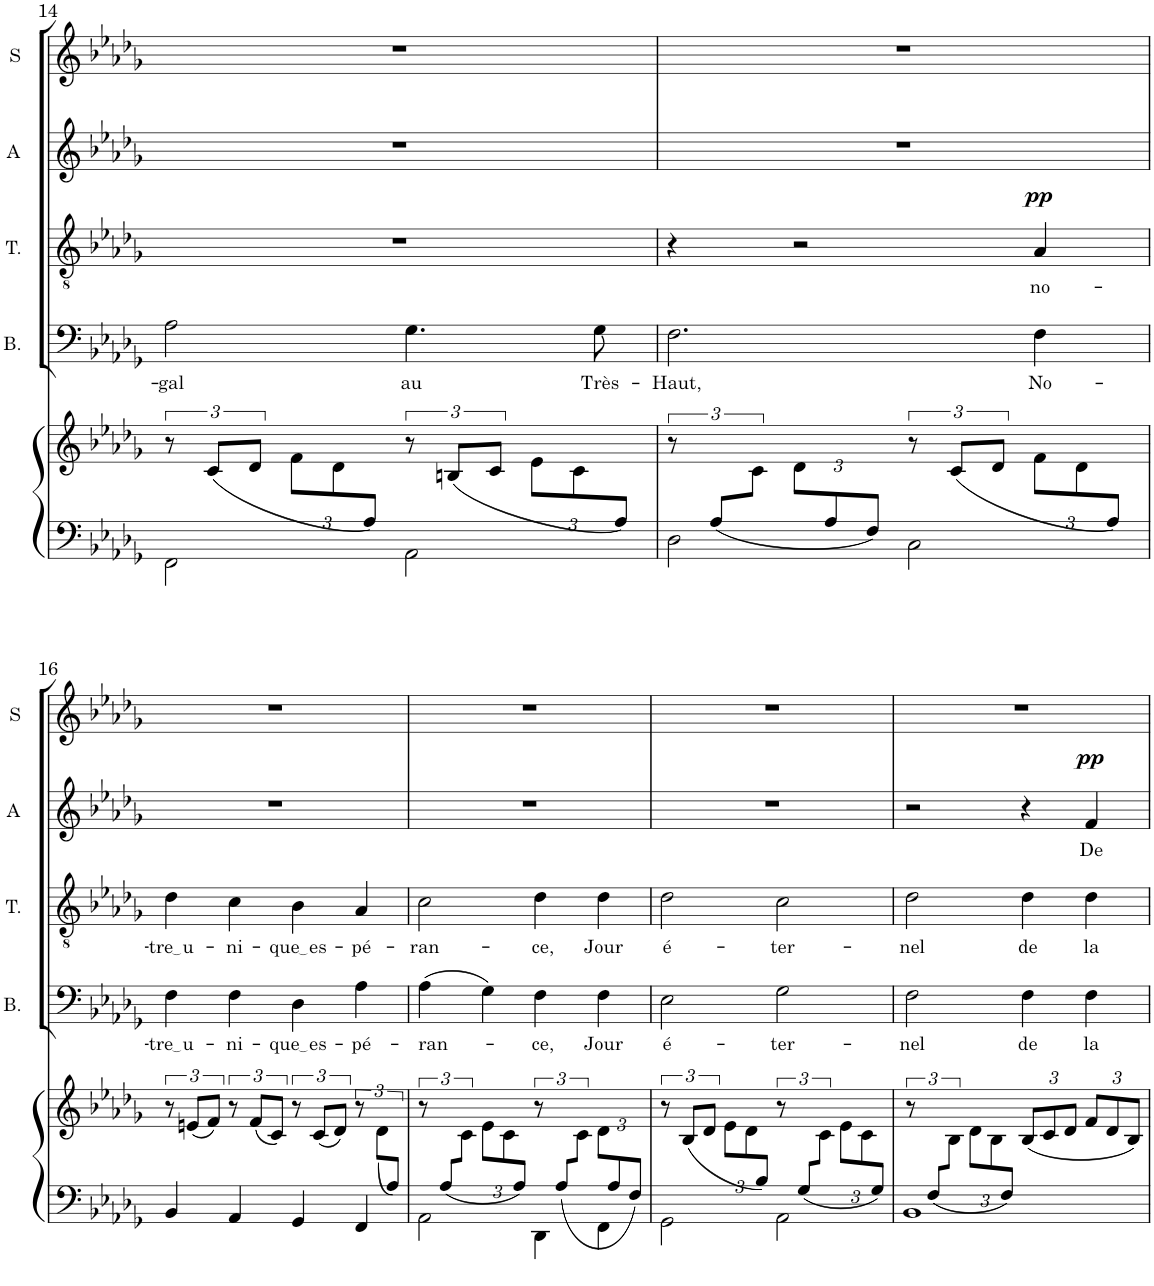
**kern	**kern	**kern	**text	**kern	**text	**dynam	**kern	**text	**dynam	**kern
*part5	*part5	*part4	*part4	*part3	*part3	*part3	*part2	*part2	*part2	*part1
*staff6	*staff5	*staff4	*staff4	*staff3	*staff3	*staff3	*staff2	*staff2	*staff2	*staff1
*I"Organ or Piano	*	*I"Basse	*	*I"Ténor	*	*	*I"Alto	*	*	*I"Soprano
*	*	*I'B.	*	*I'T.	*	*	*I'A	*	*	*I'S
!!LO:PB:g=z
*clefF4	*clefG2	*clefF4	*	*clefGv2	*	*	*clefG2	*	*	*clefG2
*k[b-e-a-d-g-]	*k[b-e-a-d-g-]	*k[b-e-a-d-g-]	*	*k[b-e-a-d-g-]	*	*	*k[b-e-a-d-g-]	*	*	*k[b-e-a-d-g-]
*M4/4	*M4/4	*M4/4	*	*M4/4	*	*	*M4/4	*	*	*M4/4
*met(c)	*met(c)	*met(c)	*	*met(c)	*	*	*met(c)	*	*	*met(c)
=14	=14	=14	=14	=14	=14	=14	=14	=14	=14	=14
*^	*	*	*	*	*	*	*	*	*	*
!	!	!	!	!LO:LY:b	!	!	!	!	!	!	!
12%5ryy	2FF\	12r	2A-\	-gal	1r	.	.	1r	.	.	1r
.	.	(<12c/L	.	.	.	.	.	.	.	.	.
.	.	12d-/J	.	.	.	.	.	.	.	.	.
*	*	*Xbrackettup	*	*	*	*	*	*	*	*	*
.	.	12f\L	.	.	.	.	.	.	.	.	.
.	.	12d-\	.	.	.	.	.	.	.	.	.
12A-/J)	.	12ryy	.	.	.	.	.	.	.	.	.
*	*	*brackettup	*	*	*	*	*	*	*	*	*
!	!	!	!	!LO:LY:b	!	!	!	!	!	!	!
12%5ryy	2AA-\	12r	4.G-\	au	.	.	.	.	.	.	.
.	.	(<12Bn/L	.	.	.	.	.	.	.	.	.
.	.	12c/J	.	.	.	.	.	.	.	.	.
*	*	*Xbrackettup	*	*	*	*	*	*	*	*	*
.	.	12e-\L	.	.	.	.	.	.	.	.	.
.	.	12c\	.	.	.	.	.	.	.	.	.
!	!	!	!	!LO:LY:b	!	!	!	!	!	!	!
.	.	.	8G-\	Très-	.	.	.	.	.	.	.
12A-/J)	.	12ryy	.	.	.	.	.	.	.	.	.
=15	=15	=15	=15	=15	=15	=15	=15	=15	=15	=15	=15
*	*	*brackettup	*	*	*	*	*	*	*	*	*
!	!	!	!	!LO:LY:b	!	!	!	!	!	!	!
12ryy	2D-\	12r	2.F\	-Haut,	4r	.	.	1r	.	.	1r
12A-/L	.	12ryy	.	.	.	.	.	.	.	.	.
6ryy	.	12c\J	.	.	.	.	.	.	.	.	.
*	*	*Xbrackettup	*	*	*	*	*	*	*	*	*
.	.	12d-\L	.	.	2r	.	.	.	.	.	.
12A-/	.	6ryy	.	.	.	.	.	.	.	.	.
12F/J	.	.	.	.	.	.	.	.	.	.	.
*	*	*brackettup	*	*	*	*	*	*	*	*	*
12%5ryy	2C\	12r	.	.	.	.	.	.	.	.	.
.	.	(<12c/L	.	.	.	.	.	.	.	.	.
.	.	12d-/J	.	.	.	.	.	.	.	.	.
*	*	*Xbrackettup	*	*	*	*	*	*	*	*	*
!	!	!	!	!LO:LY:b	!	!LO:LY:b	!LO:DY:a	!	!	!	!
.	.	12f\L	4F\	No-	4A-/	no-	pp	.	.	.	.
.	.	12d-\	.	.	.	.	.	.	.	.	.
12A-/J)	.	12ryy	.	.	.	.	.	.	.	.	.
!!LO:LB:g=z
=16	=16	=16	=16	=16	=16	=16	=16	=16	=16	=16	=16
*	*	*brackettup	*	*	*	*	*	*	*	*	*
!	!	!	!	!LO:LY:b	!	!LO:LY:b	!	!	!	!	!
12%11ryy	4BB-/	12r	4F\	tre u	4d-\	tre u	.	1r	.	.	1r
.	.	(<12en/L	.	.	.	.	.	.	.	.	.
.	.	12f/J)	.	.	.	.	.	.	.	.	.
!	!	!	!	!LO:LY:b	!	!LO:LY:b	!	!	!	!	!
.	4AA-/	12r	4F\	-ni-	4c\	-ni-	.	.	.	.	.
.	.	(<12f/L	.	.	.	.	.	.	.	.	.
.	.	12c/J)	.	.	.	.	.	.	.	.	.
!	!	!	!	!LO:LY:b	!	!LO:LY:b	!	!	!	!	!
.	4GG-/	12r	4D-\	que es	4B-\	que es	.	.	.	.	.
.	.	(<12c/L	.	.	.	.	.	.	.	.	.
.	.	12d-/J)	.	.	.	.	.	.	.	.	.
!	!	!	!	!LO:LY:b	!	!LO:LY:b	!	!	!	!	!
.	4FF/	12r	4A-\	-pé-	4A-/	-pé-	.	.	.	.	.
.	.	(<12d-\L	.	.	.	.	.	.	.	.	.
12A-/J)	.	12ryy	.	.	.	.	.	.	.	.	.
=17	=17	=17	=17	=17	=17	=17	=17	=17	=17	=17	=17
!	!	!	!	!LO:LY:b	!	!LO:LY:b	!	!	!	!	!
12ryy	2AA-\	12r	(>4A-\	-ran-	2c\	-ran-	.	1r	.	.	1r
12A-/L	.	12ryy	.	.	.	.	.	.	.	.	.
4ryy	.	12c\J	.	.	.	.	.	.	.	.	.
*	*	*Xbrackettup	*	*	*	*	*	*	*	*	*
.	.	12e-\L	4G-\)	.	.	.	.	.	.	.	.
.	.	12c\	.	.	.	.	.	.	.	.	.
12A-/J	.	12ryy	.	.	.	.	.	.	.	.	.
*	*	*brackettup	*	*	*	*	*	*	*	*	*
!	!	!	!	!LO:LY:b	!	!LO:LY:b	!	!	!	!	!
12ryy	4DD-\	12r	4F\	-ce,	4d-\	-ce,	.	.	.	.	.
12A-/L	.	12ryy	.	.	.	.	.	.	.	.	.
6ryy	.	12c\J	.	.	.	.	.	.	.	.	.
*	*	*Xbrackettup	*	*	*	*	*	*	*	*	*
!	!	!	!	!LO:LY:b	!	!LO:LY:b	!	!	!	!	!
.	4FF\	12d-\L	4F\	Jour	4d-\	Jour	.	.	.	.	.
12A-/	.	6ryy	.	.	.	.	.	.	.	.	.
12F/J	.	.	.	.	.	.	.	.	.	.	.
=18	=18	=18	=18	=18	=18	=18	=18	=18	=18	=18	=18
*	*	*brackettup	*	*	*	*	*	*	*	*	*
!	!	!	!	!LO:LY:b	!	!LO:LY:b	!	!	!	!	!
12%5ryy	2GG-\	12r	2E-\	é-	2d-\	é-	.	1r	.	.	1r
.	.	(<12B-/L	.	.	.	.	.	.	.	.	.
.	.	12d-/J	.	.	.	.	.	.	.	.	.
*	*	*Xbrackettup	*	*	*	*	*	*	*	*	*
.	.	12e-\L	.	.	.	.	.	.	.	.	.
.	.	12d-\	.	.	.	.	.	.	.	.	.
12B-/J)	.	12ryy	.	.	.	.	.	.	.	.	.
*	*	*brackettup	*	*	*	*	*	*	*	*	*
!	!	!	!	!LO:LY:b	!	!LO:LY:b	!	!	!	!	!
12ryy	2AA-\	12r	2G-\	-ter-	2c\	-ter-	.	.	.	.	.
12G-/L	.	12ryy	.	.	.	.	.	.	.	.	.
4ryy	.	12c\J	.	.	.	.	.	.	.	.	.
*	*	*Xbrackettup	*	*	*	*	*	*	*	*	*
.	.	12e-\L	.	.	.	.	.	.	.	.	.
.	.	12c\	.	.	.	.	.	.	.	.	.
12G-/J	.	12ryy	.	.	.	.	.	.	.	.	.
=19	=19	=19	=19	=19	=19	=19	=19	=19	=19	=19	=19
*	*	*brackettup	*	*	*	*	*	*	*	*	*
!	!	!	!	!LO:LY:b	!	!LO:LY:b	!	!	!	!	!
12ryy	1BB-	12r	2F\	-nel	2d-\	-nel	.	2r	.	.	1r
12F/L	.	12ryy	.	.	.	.	.	.	.	.	.
4ryy	.	12B-\J	.	.	.	.	.	.	.	.	.
*	*	*Xbrackettup	*	*	*	*	*	*	*	*	*
.	.	12d-\L	.	.	.	.	.	.	.	.	.
.	.	12B-\	.	.	.	.	.	.	.	.	.
12F/J	.	12ryy	.	.	.	.	.	.	.	.	.
!	!	!	!	!LO:LY:b	!	!LO:LY:b	!	!	!	!	!
2ryy	.	(<12B-/L	4F\	de	4d-\	de	.	4r	.	.	.
.	.	12c/	.	.	.	.	.	.	.	.	.
.	.	12d-/J	.	.	.	.	.	.	.	.	.
!	!	!	!	!LO:LY:b	!	!LO:LY:b	!	!	!LO:LY:b	!LO:DY:a	!
.	.	12f/L	4F\	la	4d-\	la	.	4f/	De	pp	.
.	.	12d-/	.	.	.	.	.	.	.	.	.
.	.	12B-/J)	.	.	.	.	.	.	.	.	.
*v	*v	*	*	*	*	*	*	*	*	*	*
=	=	=	=	=	=	=	=	=	=	=
*-	*-	*-	*-	*-	*-	*-	*-	*-	*-	*-
